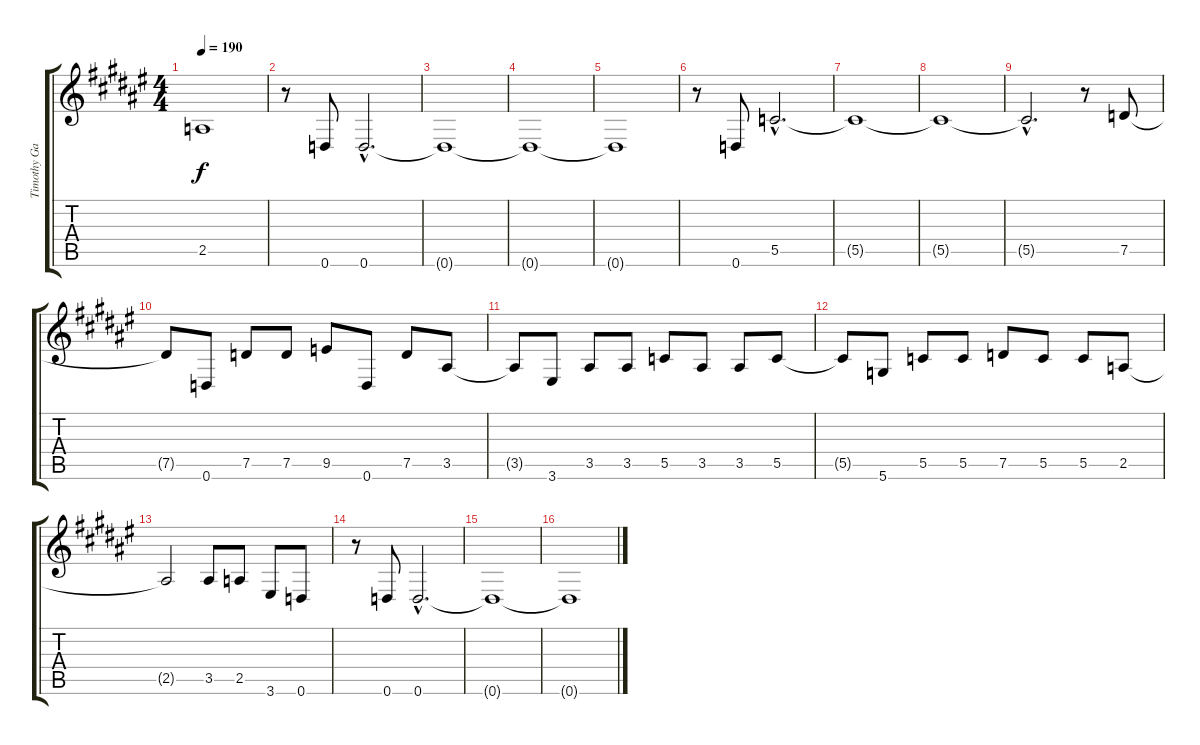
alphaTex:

\track ("Timothy Gaines" "Timothy Ga") {instrument electricbasspick}
\staff {score tabs}
\tuning (D4 A3 F3 C3 G2 D2) {hide}
\ts (4 4)
\tempo 190
\clef g2
\ks d#minor
2.5{t}.1{dy f} |
r.8 0.6.8 0.6{hac}.2{d} |
0.6{t}.1 |
0.6{t}.1 |
0.6{t}.1 |
r.8 0.6.8 5.5{hac}.2{d} |
5.5{t}.1 |
5.5{t}.1 |
5.5{hac t}.2{d} r.8 7.5.8 |
7.5{t}.8 0.6.8 7.5.8 7.5.8 9.5.8 0.6.8 7.5.8 3.5.8 |
3.5{t}.8 3.6.8 3.5.8 3.5.8 5.5.8 3.5.8 3.5.8 5.5.8 |
5.5{t}.8 5.6.8 5.5.8 5.5.8 7.5.8 5.5.8 5.5.8 2.5.8 |
2.5{t}.2 3.5.8 2.5.8 3.6.8 0.6.8 |
r.8 0.6.8 0.6{hac}.2{d} |
0.6{t}.1 |
0.6{t}.1
